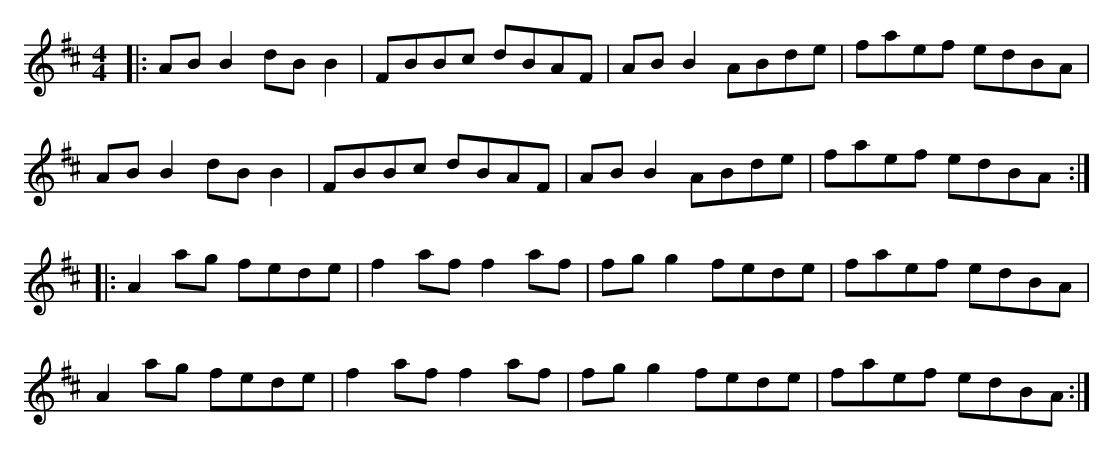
X:1
M:4/4
K:Bmin
|:AB B2 dB B2|FBBc dBAF|AB B2 ABde|faef edBA|
AB B2 dB B2|FBBc dBAF|AB B2 ABde|faef edBA:|
|:A2 ag fede|f2 af f2 af|fg g2 fede|faef edBA|
A2 ag fede|f2 af f2 af|fg g2 fede|faef edBA:|
